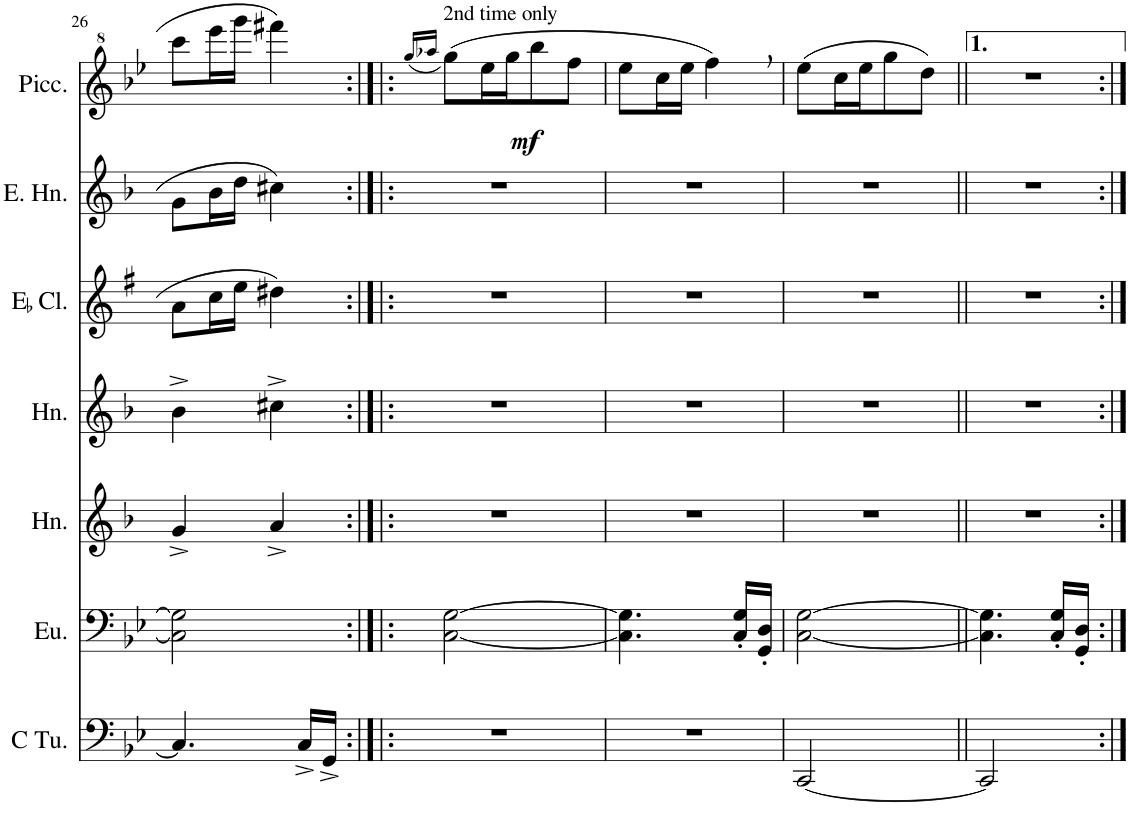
**kern	**kern	**kern	**kern	**kern	**kern	**kern	**dynam
*part7	*part6	*part5	*part4	*part3	*part2	*part1	*part1
*staff7	*staff6	*staff5	*staff4	*staff3	*staff2	*staff1	*staff1
*I"C Tuba	*I"Euphonium	*I"Horn	*I"Horn	*I"EaccidentalFlat Clarinet	*I"English Horn	*I"Piccolo	*
*I'C Tu.	*I'Eu.	*I'Hn.	*I'Hn.	*I'EaccidentalFlat Cl.	*I'E. Hn.	*I'Picc.	*
!!LO:PB:g=z
*clefF4	*clefF4	*clefG2	*clefG2	*clefG2	*clefG2	*clefG^2	*
*	*	*Trd4c7	*Trd4c7	*Trd-2c-3	*Trd4c7	*Trd-7c-12	*
*k[b-e-]	*k[b-e-]	*k[b-]	*k[b-]	*k[f#]	*k[b-]	*k[b-e-]	*
*M4/8	*M4/8	*M4/8	*M4/8	*M4/8	*M4/8	*M4/8	*
=26	=26	=26	=26	=26	=26	=26	=26
4.C/]	2C\] 2G\]	4g^/	4b-^\	8a\L	8g\L	8cccc\L	.
.	.	.	.	16cc\L	16b-\L	16eeee-\L	.
.	.	.	.	16ee\JJ	16dd\JJ	16gggg\JJ	.
.	.	4a^/	4cc#X^\	4dd#X\	4cc#X\	4ffff#X\	.
16C^/LL	.	.	.	.	.	.	.
16GG^/JJ	.	.	.	.	.	.	.
=27:|!|:	=27:|!|:	=27:|!|:	=27:|!|:	=27:|!|:	=27:|!|:	=27:|!|:	=27:|!|:
.	.	.	.	.	.	(16qggg/LL	.
.	.	.	.	.	.	16qaaa-X/JJ	.
!	!	!	!	!	!	!LO:TX:a:t=2nd time only	!
!	!	!	!	!	!	!	!LO:DY:b
2r	[2C\ [2G\	2r	2r	2r	2r	(8ggg\L)	mf
.	.	.	.	.	.	16eee-\L	.
.	.	.	.	.	.	16ggg\J	.
.	.	.	.	.	.	8bbb-\	.
.	.	.	.	.	.	8fff\J	.
=28	=28	=28	=28	=28	=28	=28	=28
2r	4.C\] 4.G\]	2r	2r	2r	2r	8eee-\L	.
.	.	.	.	.	.	16ccc\L	.
.	.	.	.	.	.	16eee-\JJ	.
.	.	.	.	.	.	4fff,\)	.
.	16C/' 16G/'LL	.	.	.	.	.	.
.	16GG/' 16D/'JJ	.	.	.	.	.	.
=29	=29	=29	=29	=29	=29	=29	=29
[2CC/	[2C\ [2G\	2r	2r	2r	2r	(8eee-\L	.
.	.	.	.	.	.	16ccc\L	.
.	.	.	.	.	.	16eee-\J	.
.	.	.	.	.	.	8ggg\	.
.	.	.	.	.	.	8ddd\J)	.
=30||	=30||	=30||	=30||	=30||	=30||	=30||	=30||
2CC/]	4.C\] 4.G\]	2r	2r	2r	2r	2r	.
.	16C/' 16G/'LL	.	.	.	.	.	.
.	16GG/' 16D/'JJ	.	.	.	.	.	.
=:|!	=:|!	=:|!	=:|!	=:|!	=:|!	=:|!	=:|!
*-	*-	*-	*-	*-	*-	*-	*-
